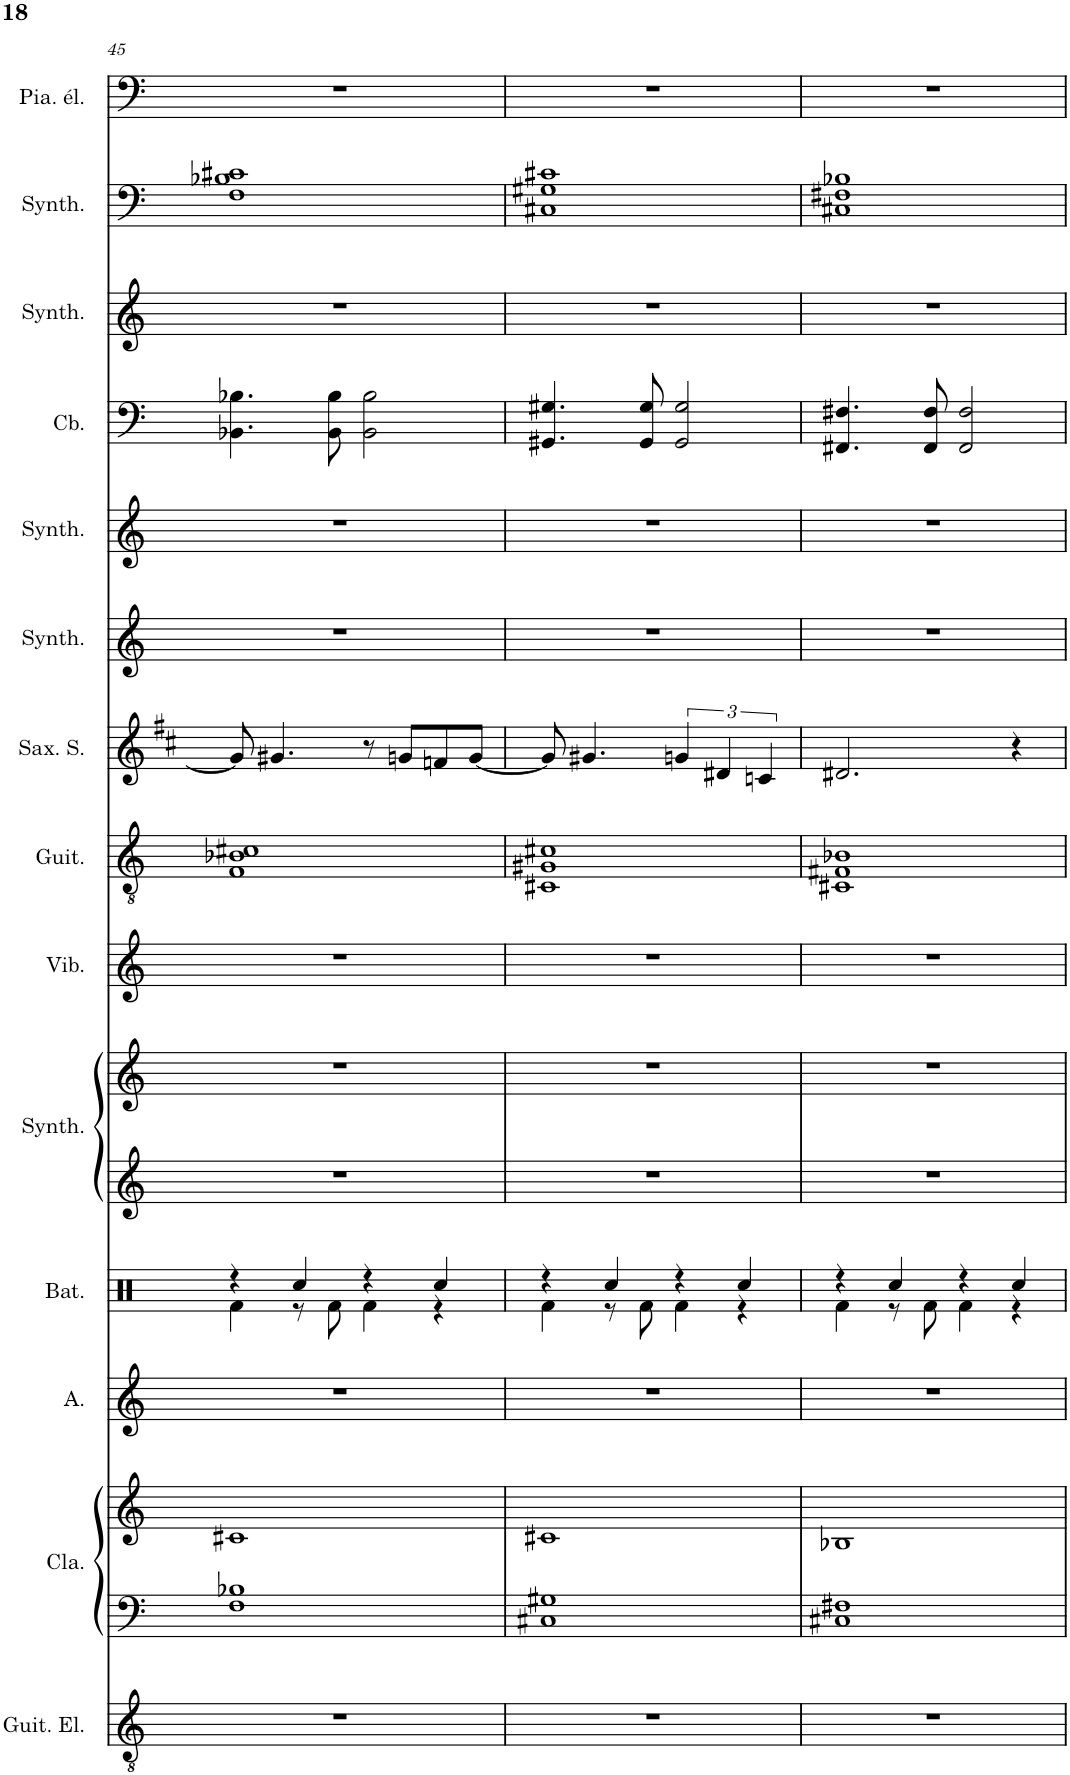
**kern	**kern	**kern	**kern	**kern	**kern	**kern	**kern	**kern	**kern	**kern	**kern	**kern	**kern	**kern	**kern
*part14	*part13	*part13	*part12	*part11	*part10	*part10	*part9	*part8	*part7	*part6	*part5	*part4	*part3	*part2	*part1
*staff16	*staff15	*staff14	*staff13	*staff12	*staff11	*staff10	*staff9	*staff8	*staff7	*staff6	*staff5	*staff4	*staff3	*staff2	*staff1
*I"Guitare électrique, Distortion Guitar	*I"Clavecin, Harpsichord	*	*I"Alto, Choir Aahs	*I"Batterie	*I"Synthétiseur Pad, Pad 1 (new age)	*	*I"Vibraphone, Vibraphone	*I"Guitare acoustique, Acoustic Guitar (steel)	*I"Saxophone Soprano	*I"Synthétiseur d'effets, FX 5 (brightness)	*I"Synthétiseur d'instruments à cordes, Synth Strings 2	*I"Contrebasse, Acoustic Bass	*I"Synthétiseur d'instruments à cordes, Synth Strings 2	*I"Synthétiseur Pad, Pad 6 (metallic)	*I"Piano électrique, Electric Piano 2
*I'Guit. El.	*I'Cla.	*	*I'A.	*I'Bat.	*I'Synth.	*	*I'Vib.	*I'Guit.	*I'Sax. S.	*I'Synth.	*I'Synth.	*I'Cb.	*I'Synth.	*I'Synth.	*I'Pia. él.
!!LO:PB:g=z
*clefGv2	*clefF4	*clefG2	*clefG2	*clefX	*clefG2	*clefG2	*clefG2	*clefGv2	*clefG2	*clefG2	*clefF4	*clefF4	*clefG2	*clefG2	*clefF4
*	*	*	*	*	*	*	*	*	*Trd1c2	*	*	*Trd7c12	*	*	*
*k[]	*k[]	*k[]	*k[]	*k[]	*k[]	*k[]	*k[]	*k[]	*k[f#c#]	*k[]	*k[]	*k[]	*k[]	*k[]	*k[]
*M4/4	*M4/4	*M4/4	*M4/4	*M4/4	*M4/4	*M4/4	*M4/4	*M4/4	*M4/4	*M4/4	*M4/4	*M4/4	*M4/4	*M4/4	*M4/4
=45	=45	=45	=45	=45	=45	=45	=45	=45	=45	=45	=45	=45	=45	=45	=45
*	*	*	*	*^	*	*	*	*	*	*	*	*	*	*	*
1r	1F 1B-X	1c#X	1r	4r	4Rf\	1r	1r	1r	1F 1B-X 1c#X	8g/]	1r	1r	4.BB-X\ 4.B-X\	1r	1F 1B-X 1c#X	1r
.	.	.	.	.	.	.	.	.	.	4.g#X/	.	.	.	.	.	.
.	.	.	.	4Rcc/	8r	.	.	.	.	.	.	.	.	.	.	.
.	.	.	.	.	8Rf\	.	.	.	.	.	.	.	8BB-\ 8B-\	.	.	.
.	.	.	.	4r	4Rf\	.	.	.	.	8r	.	.	2BB-\ 2B-\	.	.	.
.	.	.	.	.	.	.	.	.	.	8gn/L	.	.	.	.	.	.
.	.	.	.	4Rcc/	4r	.	.	.	.	8fn/	.	.	.	.	.	.
.	.	.	.	.	.	.	.	.	.	[8g/J	.	.	.	.	.	.
=46	=46	=46	=46	=46	=46	=46	=46	=46	=46	=46	=46	=46	=46	=46	=46	=46
1r	1C#X 1G#X	1c#X	1r	4r	4Rf\	1r	1r	1r	1C#X 1G#X 1c#X	8g/]	1r	1r	4.GG#X/ 4.G#X/	1r	1C#X 1G#X 1c#X	1r
.	.	.	.	.	.	.	.	.	.	4.g#X/	.	.	.	.	.	.
.	.	.	.	4Rcc/	8r	.	.	.	.	.	.	.	.	.	.	.
.	.	.	.	.	8Rf\	.	.	.	.	.	.	.	8GG#/ 8G#/	.	.	.
.	.	.	.	4r	4Rf\	.	.	.	.	6gn/	.	.	2GG#/ 2G#/	.	.	.
.	.	.	.	.	.	.	.	.	.	6d#X/	.	.	.	.	.	.
.	.	.	.	4Rcc/	4r	.	.	.	.	.	.	.	.	.	.	.
.	.	.	.	.	.	.	.	.	.	6cn/	.	.	.	.	.	.
=47	=47	=47	=47	=47	=47	=47	=47	=47	=47	=47	=47	=47	=47	=47	=47	=47
1r	1C#X 1F#X	1B-X	1r	4r	4Rf\	1r	1r	1r	1C#X 1F#X 1B-X	2.d#X/	1r	1r	4.FF#X/ 4.F#X/	1r	1C#X 1F#X 1B-X	1r
.	.	.	.	4Rcc/	8r	.	.	.	.	.	.	.	.	.	.	.
.	.	.	.	.	8Rf\	.	.	.	.	.	.	.	8FF#/ 8F#/	.	.	.
.	.	.	.	4r	4Rf\	.	.	.	.	.	.	.	2FF#/ 2F#/	.	.	.
.	.	.	.	4Rcc/	4r	.	.	.	.	4r	.	.	.	.	.	.
*	*	*	*	*v	*v	*	*	*	*	*	*	*	*	*	*	*
=	=	=	=	=	=	=	=	=	=	=	=	=	=	=	=
*-	*-	*-	*-	*-	*-	*-	*-	*-	*-	*-	*-	*-	*-	*-	*-
